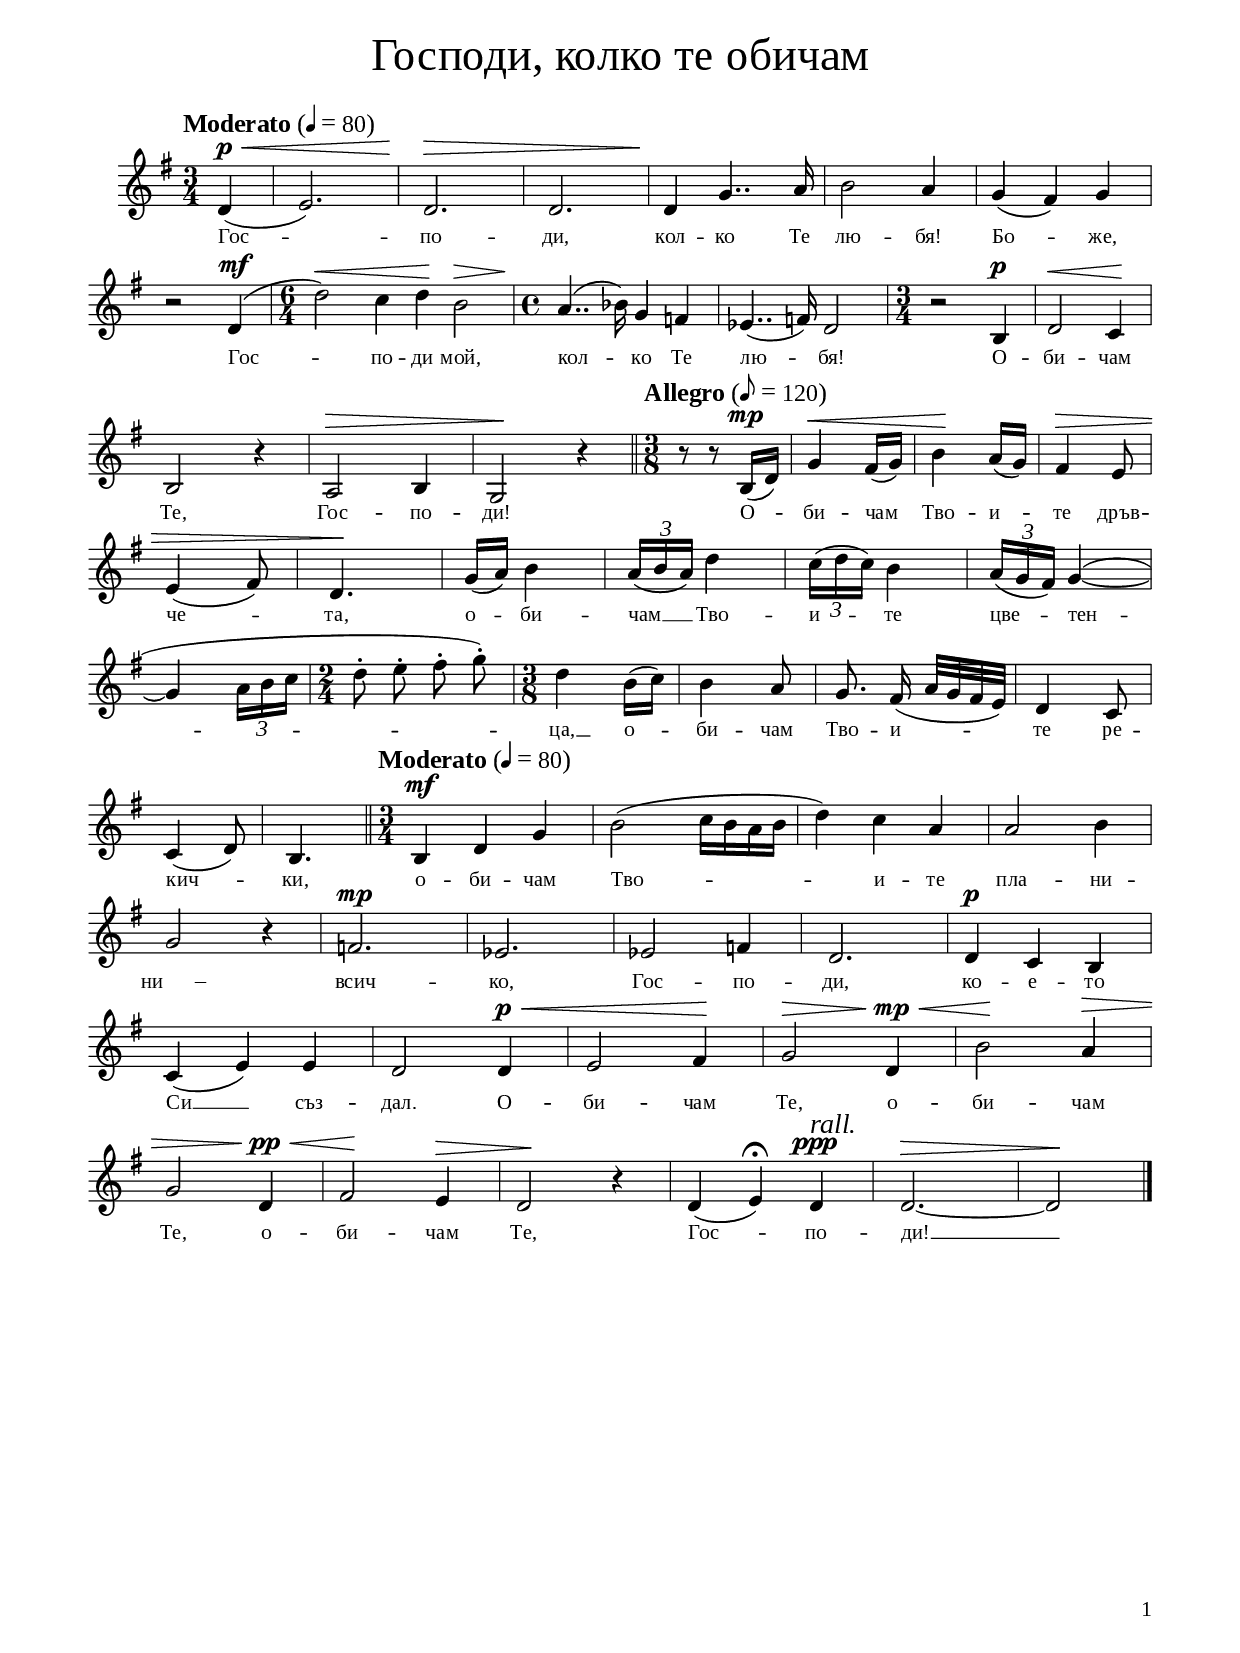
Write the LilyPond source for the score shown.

\version "2.24.4"

% include paper part and global functions
\include "include/globals.ily"

\bookpart {
  \label #'ref210
  \tocItem \markup "Господи, колко те обичам"
  \paper {
    print-all-headers = ##t
    print-page-number = ##t
    print-first-page-number = ##t

    % put page numbers on the bottom
    oddHeaderMarkup = \markup ""
    evenHeaderMarkup = \markup ""
    oddFooterMarkup = \markup
    \fill-line {
      ""
      \if \should-print-page-number \fromproperty #'page:page-number-string
    }
    evenFooterMarkup = \markup
    \fill-line {
      \if \should-print-page-number \fromproperty #'page:page-number-string
      ""
    }

    left-margin = 1.5\cm
    right-margin = 1.5\cm
    top-margin = 1.6\cm
    bottom-margin = 1.2\cm
    ragged-bottom = ##t % do not spread the staves to fill the whole vertical space

    % change distance between staves
    system-system-spacing =
    #'((basic-distance . 11)
       (minimum-distance . 6)
       (padding . 1)
       (stretchability . 12))
  }
  \score {
    \include "include/score-layout.ily"

    \new Voice \absolute {
      \clef treble
      \key g \major
      \time 3/4
      \tempoFunc "Moderato" 4 "80"
      \autoBeamOff
      \partial 4
      d'4^\p^\< ( | % 2
      e'2. ) | % 3
      d'2. ^\! ^\> | % 4
      d'2. | % 5
      d'4 ^\! g'4.. a'16 | % 6
      b'2 a'4 | % 7
      g'4 ( fis'4 ) g'4 | \break  % 8
      r2 d'4 ( ^\mf | % 9
      \time 6/4  | % 9
      d''2 ) ^\<  c''4  d''4 ^\!  b'2
      ^\> |
      \time 4/4  |
      a'4.. ( ^\!  bes'16 ) g'4 f'4 | % 11
      es'4.. ( f'16 ) d'2 | % 12
      \time 3/4  | % 12
      r2 b4 ^\p | % 13
      d'2 ^\< c'4 ^\! \break | % 14
      b2 r4 | % 15
      \once \override Hairpin.to-barline = ##f
      a2 ^\> b4 | % 16
      g2 ^\! r4 \bar "||"
      \time 3/8 \tempoFunc "Allegro" 8 "120" | % 17
      r8 r8 b16 ( [ ^\mp d'16 ) ] | % 18
      \once \override Hairpin.to-barline = ##f
      g'4 ^\< fis'16 ( [ g'16 ) ] | % 19
      b'4 ^\! a'16 ( [ g'16 ) ] |
      \once \override Hairpin.to-barline = ##f
      fis'4 ^\> e'8 \break | % 21
      e'4 ( fis'8 ) | % 22
      d'4. ^\! | % 23
      g'16 ( [ a'16 ) ]
      b'4 | % 24
      \once \omit TupletBracket
      \times 2/3  {
        a'16 ( [ b'16 a'16 ) ]
      }
      d''4 | \once \omit TupletBracket
      \times 2/3  {
        c''16 ( [  d''16  c''16 ) ]
      }
      b'4  | \once \omit TupletBracket
      \times 2/3  {
        a'16 ( [ g'16 fis'16 ) ]
      } g'4 ( ~
      | \break
      g'4 \times 2/3  { a'16 [b'16 c''16] }| % 28
      \time 2/4 d''8 -.   e''8 -.  fis''8 -.
      g''8 -.) | \time 3/8 d''4
      b'16 ( [  c''16 ) ] |
      b'4  a'8 | % 31
      g'8.  fis'16 ( a'32 [ g'32
      fis'32 e'32 ) ] | % 32
      d'4 c'8 \break | % 33
      c'4 ( d'8 ) | % 34
      b4. \bar "||"
      \time 3/4  | % 35
      \tempoFunc "Moderato" 4 "80"
      b4 ^\mf
      d'4 g'4 | % 36
      b'2 (  c''16 [  b'16  a'16
      b'16 ] | % 37
      d''4 )  c''4 a'4 | % 38
      a'2  b'4 \break | % 39

      g'2 r4 |
      f'2. ^\mp | % 41
      es'2. | % 42
      es'2 f'4 | % 43
      d'2. | % 44
      d'4 ^\p c'4 b4 \break | % 45
      c'4 ( e'4 ) e'4 | % 46
      d'2 d'4 ^\p ^\< | % 47
      e'2 fis'4 ^\! | % 48
      \override Hairpin.to-barline = ##f
      g'2 ^\> d'4 ^\mp ^\!

      ^\<  | % 49
      b'2 ^\! a'4 ^\> \break |
      g'2 d'4 ^\! ^\pp  ^\< | % 51
      fis'2  ^\! e'4 ^\> | % 52
      d'2 ^\! r4 | % 53
      d'4 ( e'4 ) ^\fermata d'4
      ^\markup{
        \huge \italic
        {rall.}
      }
      ^\ppp | % 54
      d'2. ~ ^\> | % 55
      d'2 ^\! \bar "|."
    }

    \addlyrics {
      Гос -- по --
      ди, кол -- ко Те лю -- бя! Бо -- же, Гос -- по
      -- ди мой, кол -- ко Те лю -- бя! О -- би -- чам
      Те, Гос -- по -- ди! О -- би -- чам Тво -- и --
      те дръв -- че -- та, о -- би -- чам __ Тво -- и --
      те цве -- тен -- ца, __ о -- би
      -- чам Тво -- и -- те ре -- кич -- ки, о -- би --
      чам Тво -- и -- те  пла -- ни -- "ни      –" всич -- ко,
      Гос -- по -- ди, ко -- е -- то Си __ съз -- дал. О
      -- би -- чам Те, о -- би -- чам Те, о -- би --
      чам Те, Гос -- по -- ди! __}

      \header {
        title = \titleFunc #'ref_desc_15 "Господи, колко те обичам" "Gospodi, kolko te običam"
      }

      \midi{}

    } % score

  } % bookpart

  % Più mosso
  %
